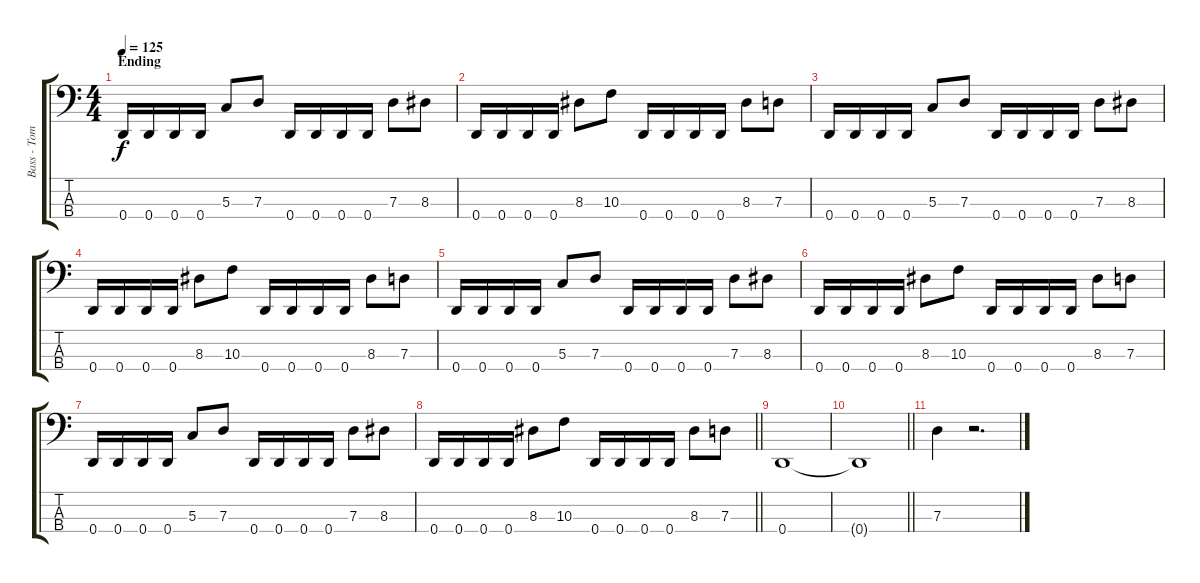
\track ("Bass - Tom Angelripper" "Bass - Tom") {instrument electricbasspick}
\staff {score tabs}
\tuning (F2 C2 G1 D1) {hide}
\ts (4 4)
\section ("" "Ending")
\tempo 125
\clef f4
\ks c
0.4.16{dy f} 0.4.16 0.4.16 0.4.16 5.3.8 7.3.8 0.4.16 0.4.16 0.4.16 0.4.16 7.3.8 8.3.8 |
0.4.16 0.4.16 0.4.16 0.4.16 8.3.8 10.3.8 0.4.16 0.4.16 0.4.16 0.4.16 8.3.8 7.3.8 |
0.4.16 0.4.16 0.4.16 0.4.16 5.3.8 7.3.8 0.4.16 0.4.16 0.4.16 0.4.16 7.3.8 8.3.8 |
0.4.16 0.4.16 0.4.16 0.4.16 8.3.8 10.3.8 0.4.16 0.4.16 0.4.16 0.4.16 8.3.8 7.3.8 |
0.4.16 0.4.16 0.4.16 0.4.16 5.3.8 7.3.8 0.4.16 0.4.16 0.4.16 0.4.16 7.3.8 8.3.8 |
0.4.16 0.4.16 0.4.16 0.4.16 8.3.8 10.3.8 0.4.16 0.4.16 0.4.16 0.4.16 8.3.8 7.3.8 |
0.4.16 0.4.16 0.4.16 0.4.16 5.3.8 7.3.8 0.4.16 0.4.16 0.4.16 0.4.16 7.3.8 8.3.8 |
\barLineRight lightlight
0.4.16 0.4.16 0.4.16 0.4.16 8.3.8 10.3.8 0.4.16 0.4.16 0.4.16 0.4.16 8.3.8 7.3.8 |
0.4.1 |
\barLineRight lightlight
0.4{t}.1 |
7.3.4 r.2{d}
